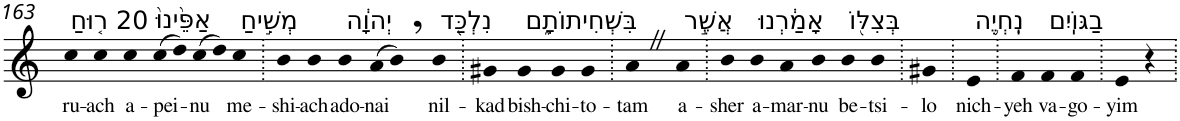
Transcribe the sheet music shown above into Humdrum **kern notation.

**kern	**text
*part1	*part1
*staff1	*staff1
*I"Piano	*
*I'Pno	*
!!LO:PB:g=z
*clefG2	*
*k[]	*
=163	=163
!LO:TX:a:t=20 ר֤וּחַ	!
!	!LO:LY:b
4cc	ru-
!	!LO:LY:b
4cc	-ach
!LO:TX:a:t=אַפֵּ֙ינוּ֙	!
!	!LO:LY:b
4cc	a-
!	!LO:LY:b
(>8cc	-pei-
8dd)	.
!	!LO:LY:b
(>8cc	-nu
8dd)	.
!LO:TX:a:t=מְשִׁ֣יחַ	!
!	!LO:LY:b
4cc	me-
=164.	=164.
!	!LO:LY:b
4b	-shi-
!	!LO:LY:b
4b	-ach
!LO:TX:a:t=יְהוָ֔ה	!
!	!LO:LY:b
4b	ado-
!	!LO:LY:b
(>8a	-nai
8b,)	.
!LO:TX:a:t=נִלְכַּ֖ד	!
!	!LO:LY:b
4b	nil-
=165.	=165.
!	!LO:LY:b
4g#X	-kad
!LO:TX:a:t=בִּשְׁחִיתוֹתָ֑ם	!
!	!LO:LY:b
4g#	bish-
!	!LO:LY:b
4g#	-chi-
!	!LO:LY:b
4g#	-to-
=166.	=166.
!	!LO:LY:b
4aZ	-tam
!LO:TX:a:t=אֲשֶׁ֣ר	!
!	!LO:LY:b
4a	a-
=167.	=167.
!	!LO:LY:b
4b	-sher
!LO:TX:a:t=אָמַ֔רְנוּ	!
!	!LO:LY:b
4b	a-
!	!LO:LY:b
4a	-mar-
!	!LO:LY:b
4b	-nu
!LO:TX:a:t=בְּצִלּ֖וֹ	!
!	!LO:LY:b
4b	be-
!	!LO:LY:b
4b	-tsi-
=168.	=168.
!	!LO:LY:b
4g#X	-lo
=169.	=169.
!LO:TX:a:t=נִֽחְיֶ֥ה	!
!	!LO:LY:b
4e	nich-
=170.	=170.
!	!LO:LY:b
4f	-yeh
!LO:TX:a:t=בַגּוֹיִֽם	!
!	!LO:LY:b
4f	va-
!	!LO:LY:b
4f	-go-
=171.	=171.
!	!LO:LY:b
4e	-yim
4r	.
=.	=.
*-	*-
